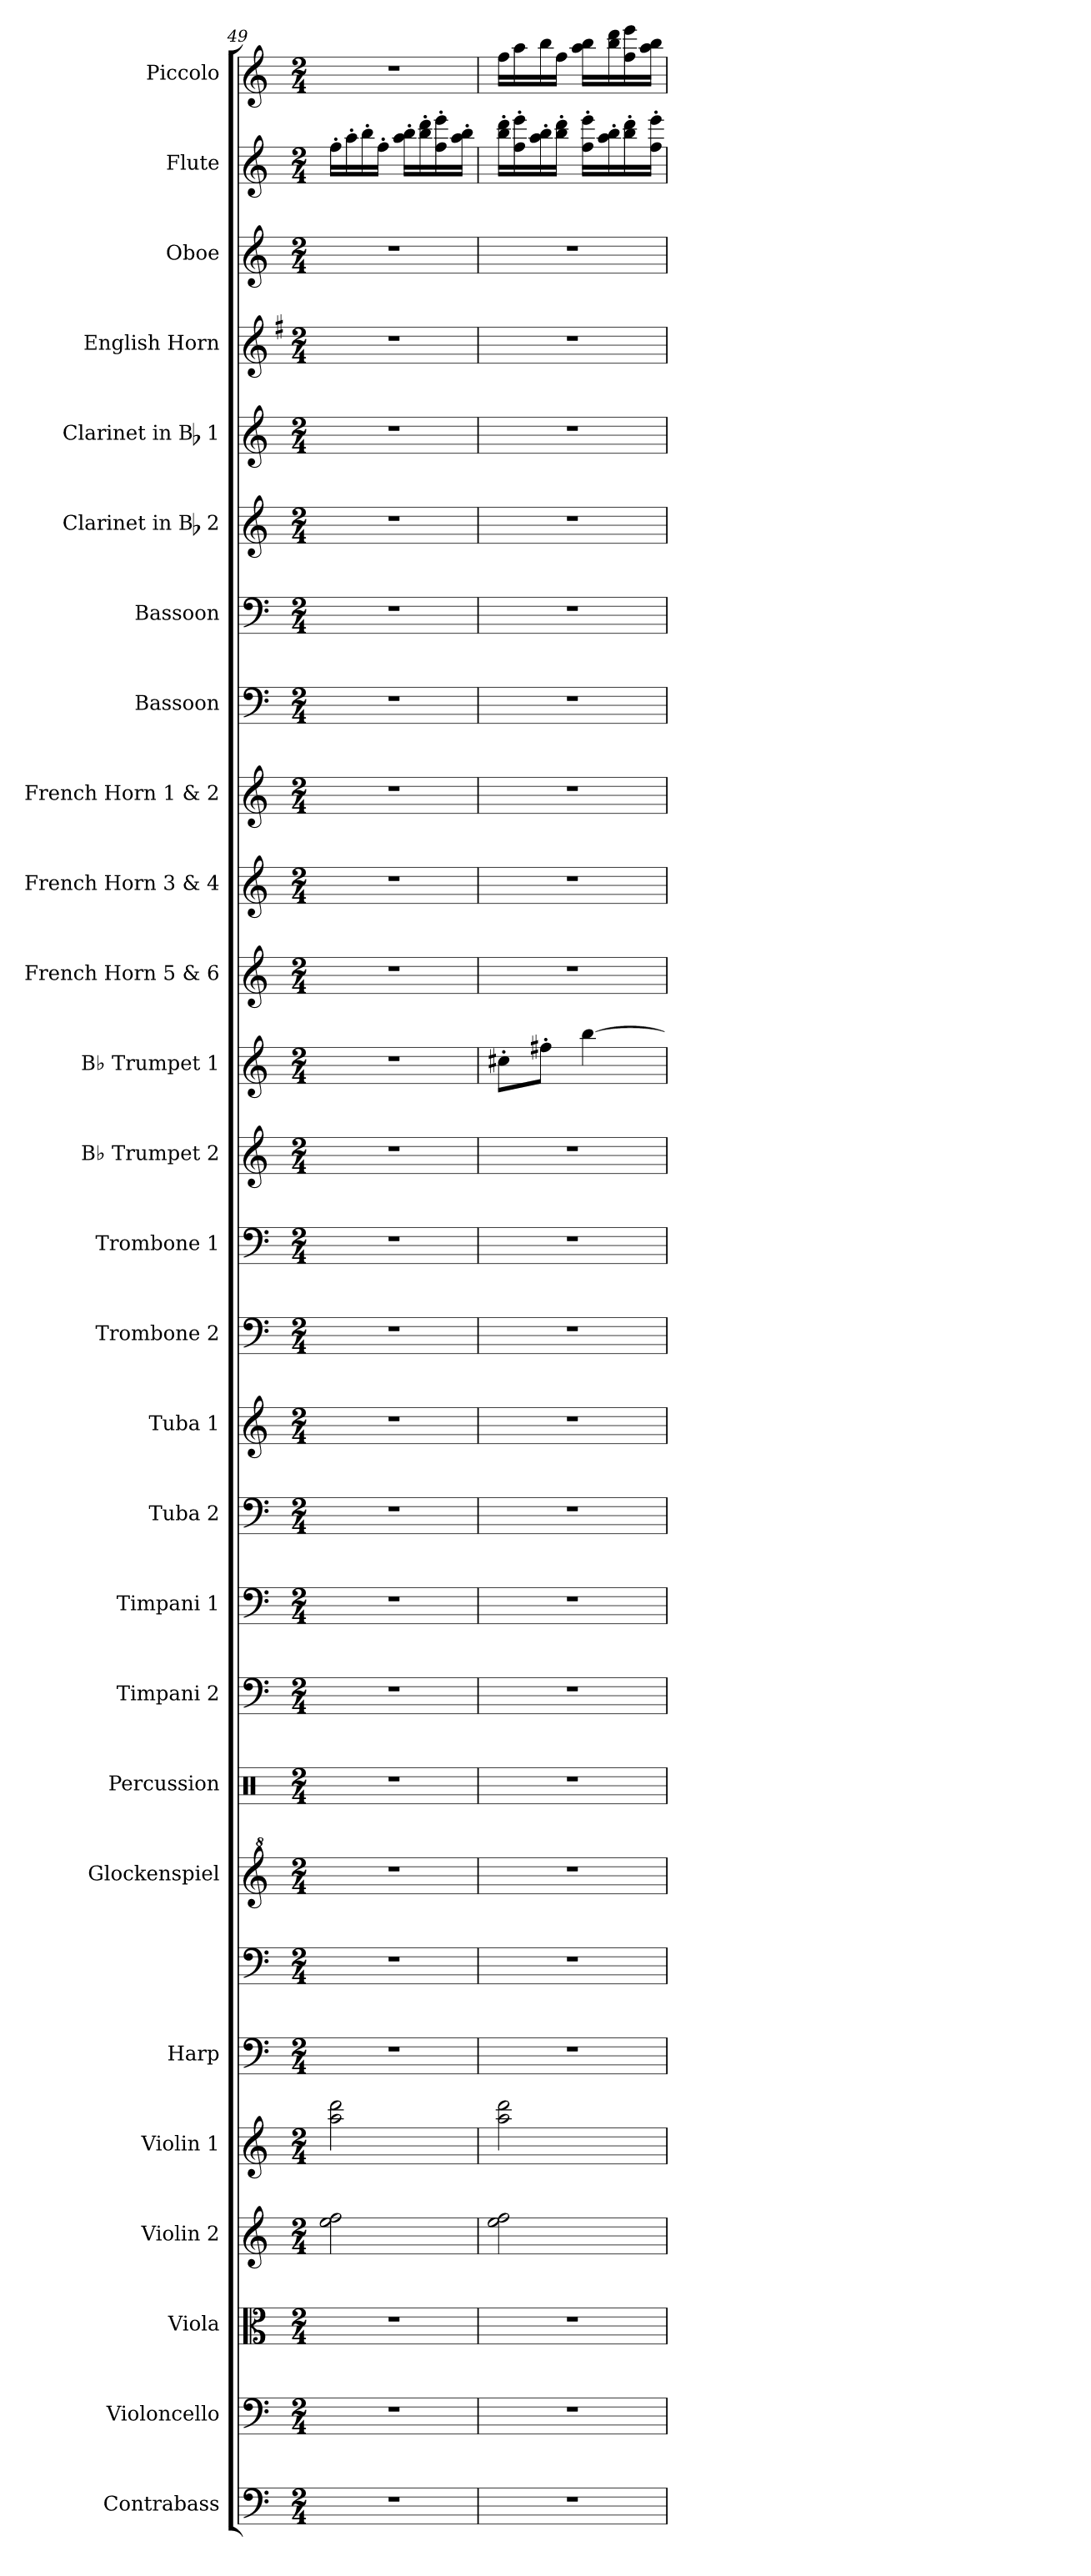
**kern	**kern	**kern	**kern	**kern	**kern	**kern	**kern	**kern	**kern	**kern	**kern	**kern	**kern	**kern	**kern	**kern	**kern	**kern	**kern	**kern	**kern	**kern	**kern	**kern	**kern	**kern	**kern
*part27	*part26	*part25	*part24	*part23	*part22	*part22	*part21	*part20	*part19	*part18	*part17	*part16	*part15	*part14	*part13	*part12	*part11	*part10	*part9	*part8	*part7	*part6	*part5	*part4	*part3	*part2	*part1
*staff28	*staff27	*staff26	*staff25	*staff24	*staff23	*staff22	*staff21	*staff20	*staff19	*staff18	*staff17	*staff16	*staff15	*staff14	*staff13	*staff12	*staff11	*staff10	*staff9	*staff8	*staff7	*staff6	*staff5	*staff4	*staff3	*staff2	*staff1
*I"Contrabass	*I"Violoncello	*I"Viola	*I"Violin 2	*I"Violin 1	*I"Harp	*	*I"Glockenspiel	*I"Percussion	*I"Timpani 2	*I"Timpani 1	*I"Tuba 2	*I"Tuba 1	*I"Trombone 2	*I"Trombone 1	*I"B♭ Trumpet 2	*I"B♭ Trumpet 1	*I"French Horn 5 &amp; 6	*I"French Horn 3 &amp; 4	*I"French Horn 1 &amp; 2	*I"Bassoon	*I"Bassoon	*I"Clarinet in Bb 2	*I"Clarinet in Bb 1	*I"English Horn	*I"Oboe	*I"Flute	*I"Piccolo
*I'Cbs.	*I'Vlc.	*I'Vla.	*I'Vln. 2	*I'Vln. 1	*I'Hrp.	*	*I'Glk.	*I'Perc.	*I'Timp. 2	*I'Timp. 1	*I'Tba. 2	*I'Tba. 1	*I'Tbn. 2	*I'Tbn. 1	*I'B♭ Tpt. 2	*I'B♭ Tpt. 1	*I'F Hn. 5 &amp; 6	*I'F Hn. 3 &amp; 4	*I'F Hn. 1 &amp; 2	*I'Bsn.	*I'Bsn.	*	*	*I'Eng Hn.	*I'Ob.	*I'Fl.	*I'Pic.
*clefF4	*clefF4	*clefC3	*clefG2	*clefG2	*clefF4	*clefF4	*clefG^2	*clefX	*clefF4	*clefF4	*clefF4	*clefG2	*clefF4	*clefF4	*clefG2	*clefG2	*clefG2	*clefG2	*clefG2	*clefF4	*clefF4	*clefG2	*clefG2	*clefG2	*clefG2	*clefG2	*clefG2
*	*	*	*	*	*	*	*	*	*	*	*	*	*	*	*ITrd1c2	*ITrd1c2	*ITrd4c7	*ITrd4c7	*ITrd4c7	*	*	*ITrd-5c-8	*ITrd-5c-8	*ITrd4c7	*	*	*
*k[]	*k[]	*k[]	*k[]	*k[]	*k[]	*k[]	*k[]	*k[]	*k[]	*k[]	*k[]	*k[]	*k[]	*k[]	*k[b-e-]	*k[b-e-]	*k[b-]	*k[b-]	*k[b-]	*k[]	*k[]	*k[b-e-a-d-]	*k[b-e-a-d-]	*k[]	*k[]	*k[]	*k[]
*M2/4	*M2/4	*M2/4	*M2/4	*M2/4	*M2/4	*M2/4	*M2/4	*M2/4	*M2/4	*M2/4	*M2/4	*M2/4	*M2/4	*M2/4	*M2/4	*M2/4	*M2/4	*M2/4	*M2/4	*M2/4	*M2/4	*M2/4	*M2/4	*M2/4	*M2/4	*M2/4	*M2/4
=49	=49	=49	=49	=49	=49	=49	=49	=49	=49	=49	=49	=49	=49	=49	=49	=49	=49	=49	=49	=49	=49	=49	=49	=49	=49	=49	=49
2r	2r	2r	2ee\ 2ff\	2aa\ 2ddd\	2r	2r	2r	2r	2r	2r	2r	2r	2r	2r	2r	2r	2r	2r	2r	2r	2r	2r	2r	2r	2r	16ff'\LL	2r
.	.	.	.	.	.	.	.	.	.	.	.	.	.	.	.	.	.	.	.	.	.	.	.	.	.	16aa'\	.
.	.	.	.	.	.	.	.	.	.	.	.	.	.	.	.	.	.	.	.	.	.	.	.	.	.	16bb'\	.
.	.	.	.	.	.	.	.	.	.	.	.	.	.	.	.	.	.	.	.	.	.	.	.	.	.	16ff'\JJ	.
.	.	.	.	.	.	.	.	.	.	.	.	.	.	.	.	.	.	.	.	.	.	.	.	.	.	16aa\' 16bb\'LL	.
.	.	.	.	.	.	.	.	.	.	.	.	.	.	.	.	.	.	.	.	.	.	.	.	.	.	16bb\' 16ddd\'	.
.	.	.	.	.	.	.	.	.	.	.	.	.	.	.	.	.	.	.	.	.	.	.	.	.	.	16ff\' 16eee\'	.
.	.	.	.	.	.	.	.	.	.	.	.	.	.	.	.	.	.	.	.	.	.	.	.	.	.	16aa\' 16bb\'JJ	.
!!LO:PB:g=z
=50	=50	=50	=50	=50	=50	=50	=50	=50	=50	=50	=50	=50	=50	=50	=50	=50	=50	=50	=50	=50	=50	=50	=50	=50	=50	=50	=50
2r	2r	2r	2ee\ 2ff\	2aa\ 2ddd\	2r	2r	2r	2r	2r	2r	2r	2r	2r	2r	2r	8bn'\L	2r	2r	2r	2r	2r	2r	2r	2r	2r	16bb\' 16ddd\'LL	16ff\LL
.	.	.	.	.	.	.	.	.	.	.	.	.	.	.	.	.	.	.	.	.	.	.	.	.	.	16ff\' 16eee\'	16aa\
.	.	.	.	.	.	.	.	.	.	.	.	.	.	.	.	8een'\J	.	.	.	.	.	.	.	.	.	16aa\' 16bb\'	16bb\
.	.	.	.	.	.	.	.	.	.	.	.	.	.	.	.	.	.	.	.	.	.	.	.	.	.	16bb\' 16ddd\'JJ	16ff\JJ
.	.	.	.	.	.	.	.	.	.	.	.	.	.	.	.	[4aa\	.	.	.	.	.	.	.	.	.	16ff\' 16eee\'LL	16aa\ 16bb\LL
.	.	.	.	.	.	.	.	.	.	.	.	.	.	.	.	.	.	.	.	.	.	.	.	.	.	16aa\' 16bb\'	16bb\ 16ddd\
.	.	.	.	.	.	.	.	.	.	.	.	.	.	.	.	.	.	.	.	.	.	.	.	.	.	16bb\' 16ddd\'	16ff\ 16eee\
.	.	.	.	.	.	.	.	.	.	.	.	.	.	.	.	.	.	.	.	.	.	.	.	.	.	16ff\' 16eee\'JJ	16aa\ 16bb\JJ
=	=	=	=	=	=	=	=	=	=	=	=	=	=	=	=	=	=	=	=	=	=	=	=	=	=	=	=
*-	*-	*-	*-	*-	*-	*-	*-	*-	*-	*-	*-	*-	*-	*-	*-	*-	*-	*-	*-	*-	*-	*-	*-	*-	*-	*-	*-
